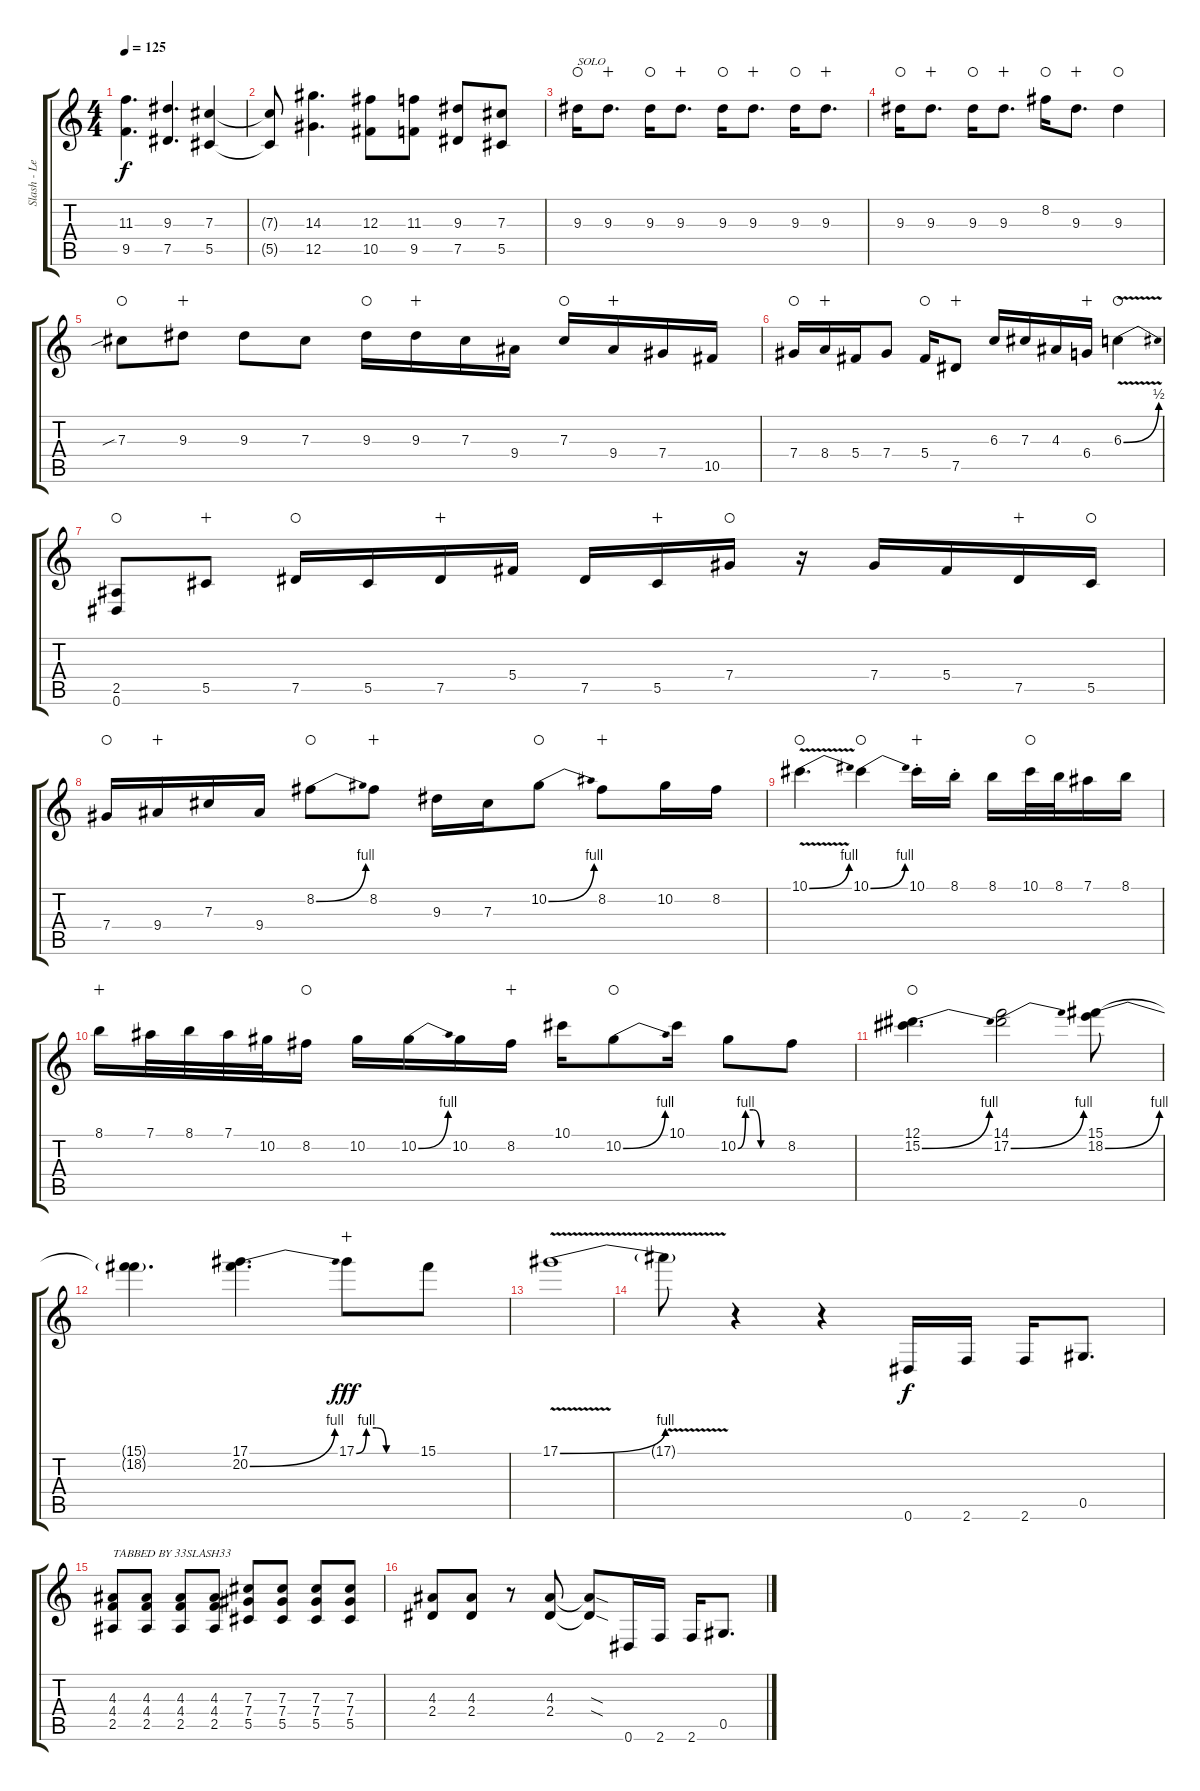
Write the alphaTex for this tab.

\track ("Slash - Lead Guitar" "Slash - Le") {instrument distortionguitar}
\staff {score tabs}
\tuning (Eb4 Bb3 Gb3 Db3 Ab2 Eb2) {hide}
\ts (4 4)
\tempo 125
\clef g2
\ks c
(11.3 9.5).4{d dy f} (9.3 7.5).4{d} (7.3 5.5).4 |
(7.3{t} 5.5{t}).8 (14.3 12.5).4{d} (12.3 10.5).8 (11.3 9.5).8 (9.3 7.5).8 (7.3 5.5).8 |
9.3.16{txt "SOLO" waho} 9.3.8{d wahc} 9.3.16{waho} 9.3.8{d wahc} 9.3.16{waho} 9.3.8{d wahc} 9.3.16{waho} 9.3.8{d wahc} |
9.3.16{waho} 9.3.8{d wahc} 9.3.16{waho} 9.3.8{d wahc} 8.2.16{waho} 9.3.8{d wahc} 9.3.4{waho} |
7.3{sib}.8{waho} 9.3.8{wahc} 9.3.8 7.3.8 9.3.16{waho} 9.3.16{wahc} 7.3.16 9.4.16 7.3.16{waho} 9.4.16{wahc} 7.4.16 10.5.16 |
7.4.16{waho} 8.4.16{wahc} 5.4.16 7.4.8 5.4.16{waho} 7.5.8{wahc} 6.3.16 7.3.16 4.3.16 6.4.16{wahc} 6.3{be (bend 0 0 60 2) v}.4{waho} |
(2.5 0.6).8{waho} 5.5.8{wahc} 7.5.16{waho} 5.5.16 7.5.16{wahc} 5.4.16 7.5.16 5.5.16{wahc} 7.4.16{waho} r.16 7.4.16 5.4.16 7.5.16{wahc} 5.5.16{waho} |
7.4.16{waho} 9.4.16{wahc} 7.3.16 9.4.16 8.2{be (bend 0 0 60 4)}.8{waho} 8.2.8{wahc} 9.3.16 7.3.16 10.2{be (bend 0 0 60 4)}.8{waho} 8.2.8{wahc} 10.2.16 8.2.16 |
10.1{be (bend 0 0 60 4) v}.4{d waho} 10.1{be (bend 0 0 60 4)}.4{waho} 10.1{st}.16{wahc} 8.1{st}.16 8.1.16 10.1.32{waho} 8.1.32 7.1.16 8.1.16 |
8.1.16{wahc} 7.1.32 8.1.32 7.1.32 10.2.32 8.2.16{waho} 10.2.16 10.2{be (bend 0 0 60 4)}.16 10.2.16 8.2.16{wahc} 10.1.16 10.2{be (bend 0 0 60 4)}.8{waho} 10.1.16 10.2{be (custom 0 0 10 4 20 4 30 0 60 0)}.8 8.2.8 |
(12.1 15.2{be (bend 0 0 60 4)}).4{d waho} (14.1 17.2{be (bend 0 0 60 4)}).2 (15.1 18.2{be (bend 0 0 60 4)}).8 |
(15.1{t} 18.2{t}).4{d} (17.1 20.2{be (bend 0 0 60 4)}).4{d} 17.1{be (custom 0 0 10 4 20 4 30 0 60 0)}.8{dy fff wahc} 15.1.8 |
17.1{be (bend 0 0 60 4) v}.1 |
17.1{v t}.8 r.4 r.4 0.6.16{dy f} 2.6.16 2.6.16 0.5.8{d} |
(4.3 4.4 2.5).8{txt "TABBED BY 33SLASH33"} (4.3 4.4 2.5).8 (4.3 4.4 2.5).8 (4.3 4.4 2.5).8 (7.3 7.4 5.5).8 (7.3 7.4 5.5).8 (7.3 7.4 5.5).8 (7.3 7.4 5.5).8 |
(4.3 2.4).8 (4.3 2.4).8 r.8 (4.3 2.4).8 (4.3{sod t} 2.4{sod t}).8 0.6.16 2.6.16 2.6.16 0.5.8{d}
